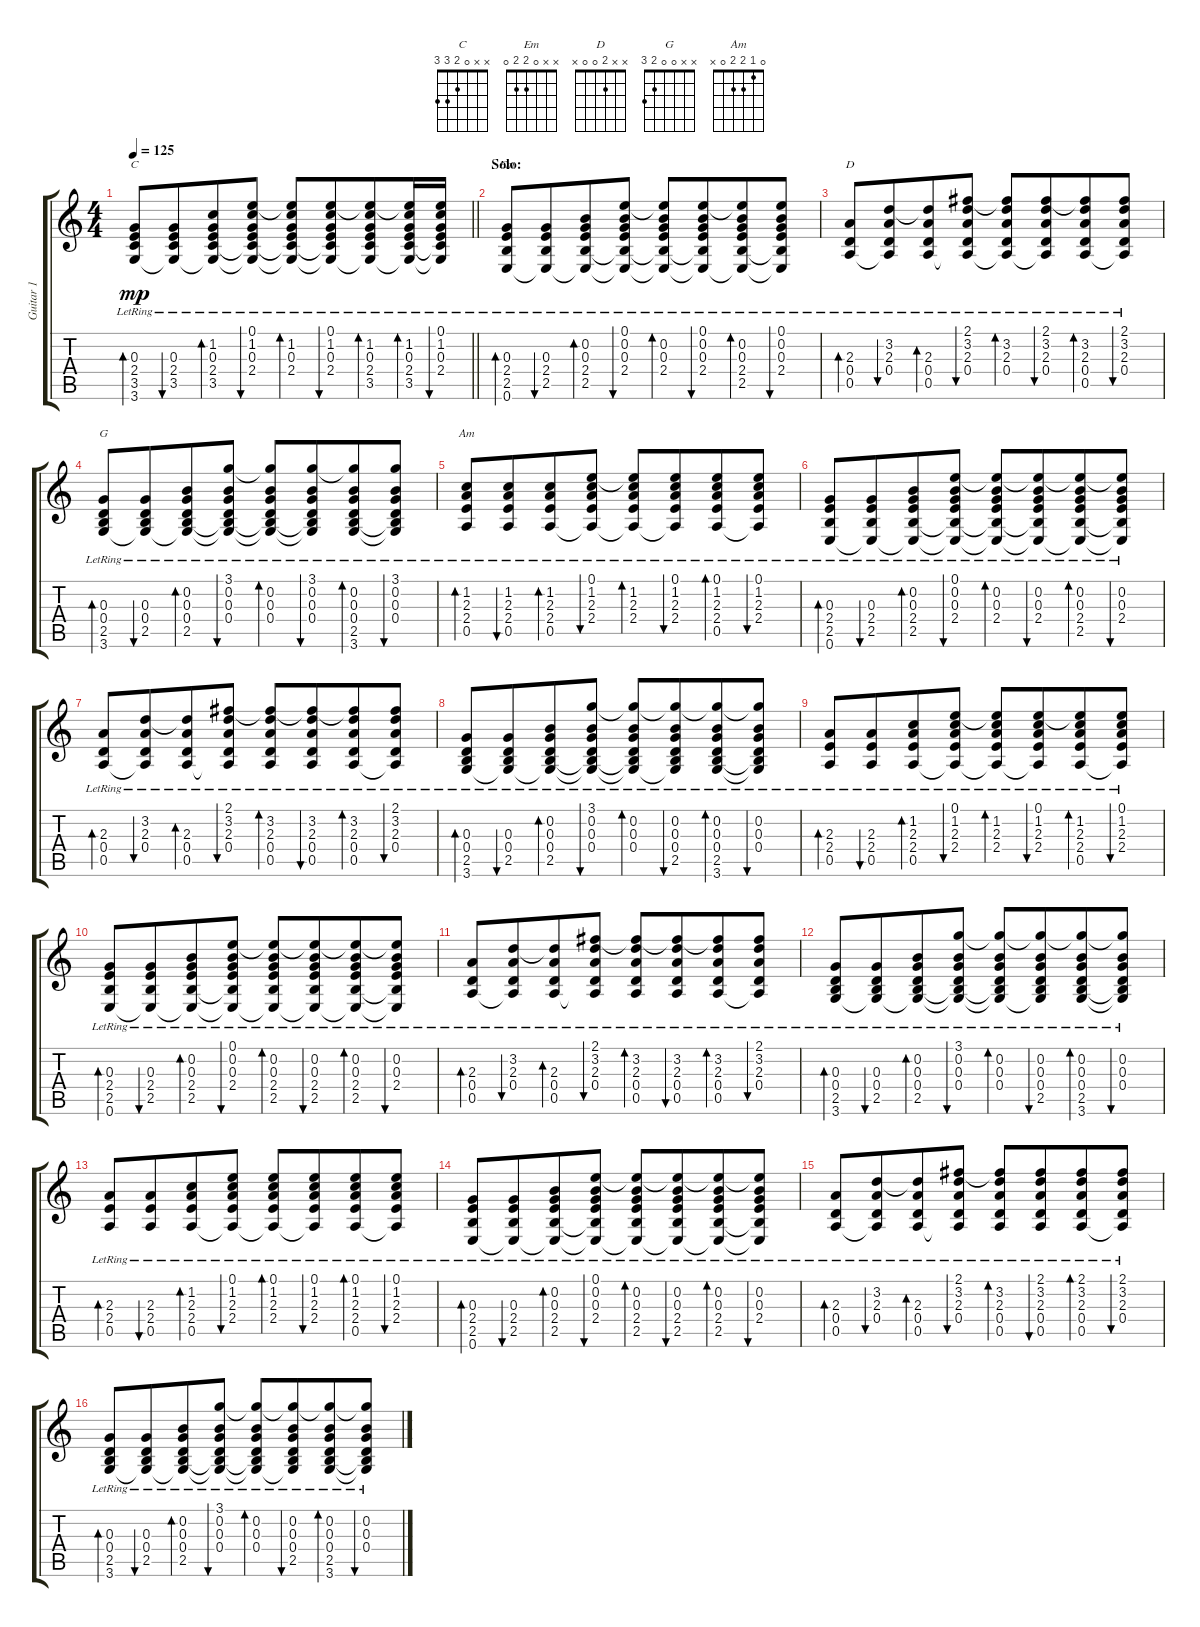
\track ("Guitar 1" "Guitar 1") {instrument acousticguitarsteel}
\staff {score tabs}
\tuning (E4 B3 G3 D3 A2 E2) {hide}
\chord ("C" x x 0 2 3 3)
\chord ("Em" x x 0 2 2 0)
\chord ("D" x x 2 0 0 x)
\chord ("G" x x 0 0 2 3)
\chord ("Am" 0 1 2 2 0 x)
\ts (4 4)
\tempo 125
\clef g2
\barLineRight lightlight
\ks c
(0.3{lr} 2.4{lr} 3.5{lr} 3.6{lr}).8{bd 60 ch "C" dy mp beam merge} (0.3{lr} 2.4{lr} 3.5{lr} 3.6{t}).8{bu 60 beam merge} (1.2{lr} 0.3{lr} 2.4{lr} 3.5{lr} 3.6{t}).8{bd 60 beam merge} (0.1{lr} 1.2{lr} 0.3{lr} 2.4{lr} 3.5{t} 3.6{t}).8{bu 60 beam split} (0.1{t} 1.2{lr} 0.3{lr} 2.4{lr} 3.5{t} 3.6{t}).8{bd 60 beam merge} (0.1{lr} 1.2{lr} 0.3{lr} 2.4{lr} 3.5{t} 3.6{t}).8{bu 60 beam merge} (0.1{t} 1.2{lr} 0.3{lr} 2.4{lr} 3.5{lr} 3.6{t}).8{bd 60 beam merge} (0.1{t} 1.2{lr} 0.3{lr} 2.4{lr} 3.5{lr} 3.6{t}).16{bd 60 beam merge} (0.1{lr} 1.2{lr} 0.3{lr} 2.4{lr} 3.5{t} 3.6{t}).16{bu 60} |
\section ("" "Solo:")
(0.3{lr} 2.4{lr} 2.5{lr} 0.6{lr}).8{bd 30 ch "Em" beam merge} (0.3{lr} 2.4{lr} 2.5{lr} 0.6{t}).8{bu 30 beam merge} (0.2{lr} 0.3{lr} 2.4{lr} 2.5{lr} 0.6{t}).8{bd 30 beam merge} (0.1{lr} 0.2{lr} 0.3{lr} 2.4{lr} 2.5{t} 0.6{t}).8{bu 30 beam split} (0.1{t} 0.2{lr} 0.3{lr} 2.4{lr} 2.5{t} 0.6{t}).8{bd 30 beam merge} (0.1{lr} 0.2{lr} 0.3{lr} 2.4{lr} 2.5{t} 0.6{t}).8{bu 30 beam merge} (0.1{t} 0.2{lr} 0.3{lr} 2.4{lr} 2.5{lr} 0.6{t}).8{bd 30 beam merge} (0.1{lr} 0.2{lr} 0.3{lr} 2.4{lr} 2.5{t} 0.6{t}).8{bu 30} |
(2.3{lr} 0.4{lr} 0.5{lr}).8{bd 30 ch "D" beam merge} (3.2 2.3{lr} 0.4{lr} 0.5{t}).8{bu 30 beam merge} (3.2{t} 2.3{lr} 0.4{lr} 0.5{lr}).8{bd 30 beam merge} (2.1{lr} 3.2{lr} 2.3{lr} 0.4{lr} 0.5{t}).8{bu 30 beam split} (2.1{t} 3.2{lr} 2.3{lr} 0.4{lr} 0.5{t}).8{bd 30 beam merge} (2.1{lr} 3.2{lr} 2.3{lr} 0.4{lr} 0.5{t}).8{bu 30 beam merge} (2.1{t} 3.2{lr} 2.3{lr} 0.4{lr} 0.5{lr}).8{bd 30 beam merge} (2.1{lr} 3.2{lr} 2.3{lr} 0.4{lr} 0.5{t}).8{bu 30} |
(0.3{lr} 0.4{lr} 2.5{lr} 3.6{lr}).8{bd 30 ch "G" beam merge} (0.3{lr} 0.4{lr} 2.5{lr} 3.6{t}).8{bu 30 beam merge} (0.2{lr} 0.3{lr} 0.4{lr} 2.5{lr} 3.6{t}).8{bd 30 beam merge} (3.1{lr} 0.2{lr} 0.3{lr} 0.4{lr} 2.5{t} 3.6{t}).8{bu 30 beam split} (3.1{t} 0.2{lr} 0.3{lr} 0.4{lr} 2.5{t} 3.6{t}).8{bd 30 beam merge} (3.1{lr} 0.2{lr} 0.3{lr} 0.4{lr} 2.5{t} 3.6{t}).8{bu 30 beam merge} (3.1{t} 0.2{lr} 0.3{lr} 0.4{lr} 2.5{lr} 3.6).8{bd 30 beam merge} (3.1{lr} 0.2{lr} 0.3{lr} 0.4{lr} 2.5{t} 3.6{t}).8{bu 30} |
(1.2 2.3{lr} 2.4{lr} 0.5{lr}).8{bd 60 ch "Am" beam merge} (1.2 2.3{lr} 2.4{lr} 0.5{lr}).8{bu 30 beam merge} (1.2{lr} 2.3{lr} 2.4{lr} 0.5{lr}).8{bd 60 beam merge} (0.1{lr} 1.2{lr} 2.3{lr} 2.4{lr} 0.5{t}).8{bu 60 beam split} (0.1{t} 1.2{lr} 2.3{lr} 2.4{lr} 0.5{t}).8{bd 60 beam merge} (0.1{lr} 1.2{lr} 2.3{lr} 2.4{lr} 0.5{t}).8{bu 60 beam merge} (0.1 1.2{lr} 2.3{lr} 2.4{lr} 0.5{lr}).8{bd 60 beam merge} (0.1{lr} 1.2{lr} 2.3{lr} 2.4{lr} 0.5{t}).8{bu 60} |
(0.3{lr} 2.4{lr} 2.5{lr} 0.6{lr}).8{bd 30 beam merge} (0.3{lr} 2.4{lr} 2.5{lr} 0.6{t}).8{bu 30 beam merge} (0.2{lr} 0.3{lr} 2.4{lr} 2.5{lr} 0.6{t}).8{bd 30 beam merge} (0.1{lr} 0.2{lr} 0.3{lr} 2.4{lr} 2.5{t} 0.6{t}).8{bu 30 beam split} (0.1{t} 0.2{lr} 0.3{lr} 2.4{lr} 2.5{t} 0.6{t}).8{bd 30 beam merge} (0.1{t} 0.2{lr} 0.3{lr} 2.4{lr} 2.5{t} 0.6{t}).8{bu 30 beam merge} (0.1{t} 0.2{lr} 0.3{lr} 2.4{lr} 2.5{lr} 0.6{t}).8{bd 30 beam merge} (0.1{t} 0.2{lr} 0.3{lr} 2.4{lr} 2.5{t} 0.6{t}).8{bu 30} |
(2.3{lr} 0.4{lr} 0.5{lr}).8{bd 30 beam merge} (3.2 2.3{lr} 0.4{lr} 0.5{t}).8{bu 30 beam merge} (3.2{t} 2.3{lr} 0.4{lr} 0.5{lr}).8{bd 30 beam merge} (2.1{lr} 3.2{lr} 2.3{lr} 0.4{lr} 0.5{t}).8{bu 30 beam split} (2.1{t} 3.2{lr} 2.3{lr} 0.4{lr} 0.5).8{bd 30 beam merge} (2.1{t} 3.2{lr} 2.3{lr} 0.4{lr} 0.5).8{bu 30 beam merge} (2.1{t} 3.2{lr} 2.3{lr} 0.4{lr} 0.5{lr}).8{bd 30 beam merge} (2.1{lr} 3.2{lr} 2.3{lr} 0.4{lr} 0.5{t}).8{bu 30} |
(0.3{lr} 0.4{lr} 2.5{lr} 3.6{lr}).8{bd 30 beam merge} (0.3{lr} 0.4{lr} 2.5{lr} 3.6{t}).8{bu 30 beam merge} (0.2{lr} 0.3{lr} 0.4{lr} 2.5{lr} 3.6{t}).8{bd 30 beam merge} (3.1{lr} 0.2{lr} 0.3{lr} 0.4{lr} 2.5{t} 3.6{t}).8{bu 30 beam split} (3.1{t} 0.2{lr} 0.3{lr} 0.4{lr} 2.5{t} 3.6{t}).8{bd 30 beam merge} (3.1{t} 0.2{lr} 0.3{lr} 0.4{lr} 2.5 3.6{t}).8{bu 30 beam merge} (3.1{t} 0.2{lr} 0.3{lr} 0.4{lr} 2.5{lr} 3.6).8{bd 30 beam merge} (3.1{t} 0.2{lr} 0.3{lr} 0.4{lr} 2.5{t} 3.6{t}).8{bu 30} |
(2.3{lr} 2.4{lr} 0.5{lr}).8{bd 30 beam merge} (2.3{lr} 2.4{lr} 0.5{lr}).8{bu 30 beam merge} (1.2{lr} 2.3{lr} 2.4{lr} 0.5{lr}).8{bd 30 beam merge} (0.1{lr} 1.2{lr} 2.3{lr} 2.4{lr} 0.5{t}).8{bu 30 beam split} (0.1{t} 1.2{lr} 2.3{lr} 2.4{lr} 0.5{t}).8{bd 30 beam merge} (0.1{lr} 1.2{lr} 2.3{lr} 2.4{lr} 0.5{t}).8{bu 30 beam merge} (0.1{t} 1.2{lr} 2.3{lr} 2.4{lr} 0.5{lr}).8{bd 30 beam merge} (0.1{lr} 1.2{lr} 2.3{lr} 2.4{lr} 0.5{t}).8{bu 30} |
(0.3{lr} 2.4{lr} 2.5{lr} 0.6{lr}).8{bd 30 beam merge} (0.3{lr} 2.4{lr} 2.5{lr} 0.6{t}).8{bu 30 beam merge} (0.2{lr} 0.3{lr} 2.4{lr} 2.5{lr} 0.6{t}).8{bd 30 beam merge} (0.1{lr} 0.2{lr} 0.3{lr} 2.4{lr} 2.5{t} 0.6{t}).8{bu 30 beam split} (0.1{t} 0.2{lr} 0.3{lr} 2.4{lr} 2.5 0.6{t}).8{bd 30 beam merge} (0.1{t} 0.2{lr} 0.3{lr} 2.4{lr} 2.5 0.6{t}).8{bu 30 beam merge} (0.1{t} 0.2{lr} 0.3{lr} 2.4{lr} 2.5{lr} 0.6{t}).8{bd 30 beam merge} (0.1{t} 0.2{lr} 0.3{lr} 2.4{lr} 2.5{t} 0.6{t}).8{bu 30} |
(2.3{lr} 0.4{lr} 0.5{lr}).8{bd 30 beam merge} (3.2 2.3{lr} 0.4{lr} 0.5{t}).8{bu 30 beam merge} (3.2{t} 2.3{lr} 0.4{lr} 0.5{lr}).8{bd 30 beam merge} (2.1{lr} 3.2{lr} 2.3{lr} 0.4{lr} 0.5{t}).8{bu 30 beam split} (2.1{t} 3.2{lr} 2.3{lr} 0.4{lr} 0.5).8{bd 30 beam merge} (2.1{t} 3.2{lr} 2.3{lr} 0.4{lr} 0.5).8{bu 30 beam merge} (2.1{t} 3.2{lr} 2.3{lr} 0.4{lr} 0.5{lr}).8{bd 30 beam merge} (2.1{lr} 3.2{lr} 2.3{lr} 0.4{lr} 0.5{t}).8{bu 30} |
(0.3{lr} 0.4{lr} 2.5{lr} 3.6{lr}).8{bd 30 beam merge} (0.3{lr} 0.4{lr} 2.5{lr} 3.6{t}).8{bu 30 beam merge} (0.2{lr} 0.3{lr} 0.4{lr} 2.5{lr} 3.6{t}).8{bd 30 beam merge} (3.1{lr} 0.2{lr} 0.3{lr} 0.4{lr} 2.5{t} 3.6{t}).8{bu 30 beam split} (3.1{t} 0.2{lr} 0.3{lr} 0.4{lr} 2.5{t} 3.6{t}).8{bd 30 beam merge} (3.1{t} 0.2{lr} 0.3{lr} 0.4{lr} 2.5 3.6{t}).8{bu 30 beam merge} (3.1{t} 0.2{lr} 0.3{lr} 0.4{lr} 2.5{lr} 3.6).8{bd 30 beam merge} (3.1{t} 0.2{lr} 0.3{lr} 0.4{lr} 2.5{t} 3.6{t}).8{bu 30} |
(2.3{lr} 2.4{lr} 0.5{lr}).8{bd 30 beam merge} (2.3{lr} 2.4{lr} 0.5{lr}).8{bu 30 beam merge} (1.2{lr} 2.3{lr} 2.4{lr} 0.5{lr}).8{bd 30 beam merge} (0.1{lr} 1.2{lr} 2.3{lr} 2.4{lr} 0.5{t}).8{bu 30 beam split} (0.1 1.2{lr} 2.3{lr} 2.4{lr} 0.5{t}).8{bd 30 beam merge} (0.1{lr} 1.2{lr} 2.3{lr} 2.4{lr} 0.5{t}).8{bu 30 beam merge} (0.1 1.2{lr} 2.3{lr} 2.4{lr} 0.5{lr}).8{bd 30 beam merge} (0.1{lr} 1.2{lr} 2.3{lr} 2.4{lr} 0.5{t}).8{bu 30} |
(0.3{lr} 2.4{lr} 2.5{lr} 0.6{lr}).8{bd 30 beam merge} (0.3{lr} 2.4{lr} 2.5{lr} 0.6{t}).8{bu 30 beam merge} (0.2{lr} 0.3{lr} 2.4{lr} 2.5{lr} 0.6{t}).8{bd 30 beam merge} (0.1{lr} 0.2{lr} 0.3{lr} 2.4{lr} 2.5{t} 0.6{t}).8{bu 30 beam split} (0.1{t} 0.2{lr} 0.3{lr} 2.4{lr} 2.5 0.6{t}).8{bd 30 beam merge} (0.1{t} 0.2{lr} 0.3{lr} 2.4{lr} 2.5 0.6{t}).8{bu 30 beam merge} (0.1{t} 0.2{lr} 0.3{lr} 2.4{lr} 2.5{lr} 0.6{t}).8{bd 30 beam merge} (0.1{t} 0.2{lr} 0.3{lr} 2.4{lr} 2.5{t} 0.6{t}).8{bu 30} |
(2.3{lr} 0.4{lr} 0.5{lr}).8{bd 30 beam merge} (3.2 2.3{lr} 0.4{lr} 0.5{t}).8{bu 30 beam merge} (3.2{t} 2.3{lr} 0.4{lr} 0.5{lr}).8{bd 30 beam merge} (2.1{lr} 3.2{lr} 2.3{lr} 0.4{lr} 0.5{t}).8{bu 30 beam split} (2.1{t} 3.2{lr} 2.3{lr} 0.4{lr} 0.5).8{bd 30 beam merge} (2.1 3.2{lr} 2.3{lr} 0.4{lr} 0.5).8{bu 30 beam merge} (2.1 3.2{lr} 2.3{lr} 0.4{lr} 0.5{lr}).8{bd 30 beam merge} (2.1{lr} 3.2{lr} 2.3{lr} 0.4{lr} 0.5{t}).8{bu 30} |
(0.3{lr} 0.4{lr} 2.5{lr} 3.6{lr}).8{bd 30 beam merge} (0.3{lr} 0.4{lr} 2.5{lr} 3.6{t}).8{bu 30 beam merge} (0.2{lr} 0.3{lr} 0.4{lr} 2.5{lr} 3.6{t}).8{bd 30 beam merge} (3.1{lr} 0.2{lr} 0.3{lr} 0.4{lr} 2.5{t} 3.6{t}).8{bu 30 beam split} (3.1{t} 0.2{lr} 0.3{lr} 0.4{lr} 2.5{t} 3.6{t}).8{bd 30 beam merge} (3.1{t} 0.2{lr} 0.3{lr} 0.4{lr} 2.5 3.6{t}).8{bu 30 beam merge} (3.1{t} 0.2{lr} 0.3{lr} 0.4{lr} 2.5{lr} 3.6).8{bd 30 beam merge} (3.1{t} 0.2{lr} 0.3{lr} 0.4{lr} 2.5{t} 3.6{t}).8{bu 30}
